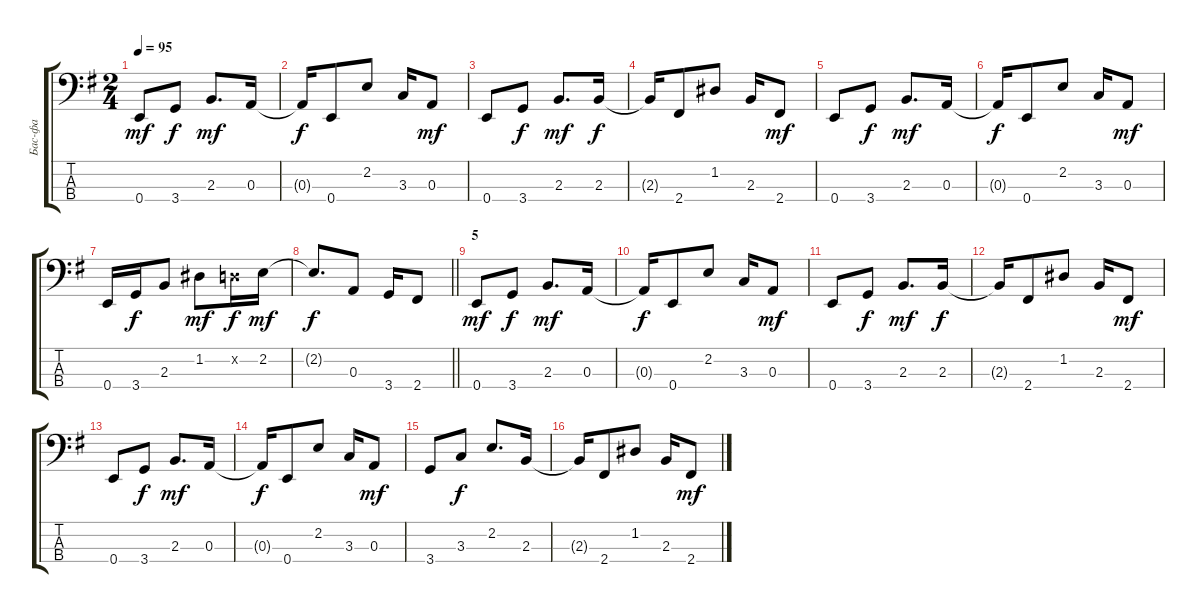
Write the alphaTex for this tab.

\track ("Бас-фа" "Бас-фа") {instrument slapbass1}
\staff {score tabs}
\tuning (G2 D2 A1 E1) {hide}
\ts (2 4)
\tempo 95
\clef f4
\ks eminor
0.4.8{dy mf} 3.4.8{dy f} 2.3.8{d dy mf} 0.3.16 |
0.3{t}.16{dy f} 0.4.8 2.2.8 3.3.16 0.3.8{dy mf} |
0.4.8 3.4.8{dy f} 2.3.8{d dy mf} 2.3.16{dy f} |
2.3{t}.16 2.4.8 1.2.8 2.3.16 2.4.8{dy mf} |
0.4.8 3.4.8{dy f} 2.3.8{d dy mf} 0.3.16 |
0.3{t}.16{dy f} 0.4.8 2.2.8 3.3.16 0.3.8{dy mf} |
0.4.16 3.4.16{dy f} 2.3.8 1.2.8{dy mf} 0.2{x}.16{dy f} 2.2.16{dy mf} |
\barLineRight lightlight
2.2{t}.8{d dy f} 0.3.8 3.4.16 2.4.8 |
\section ("" "5")
0.4.8{dy mf} 3.4.8{dy f} 2.3.8{d dy mf} 0.3.16 |
0.3{t}.16{dy f} 0.4.8 2.2.8 3.3.16 0.3.8{dy mf} |
0.4.8 3.4.8{dy f} 2.3.8{d dy mf} 2.3.16{dy f} |
2.3{t}.16 2.4.8 1.2.8 2.3.16 2.4.8{dy mf} |
0.4.8 3.4.8{dy f} 2.3.8{d dy mf} 0.3.16 |
0.3{t}.16{dy f} 0.4.8 2.2.8 3.3.16 0.3.8{dy mf} |
3.4.8 3.3.8{dy f} 2.2.8{d} 2.3.16 |
2.3{t}.16 2.4.8 1.2.8 2.3.16 2.4.8{dy mf}
